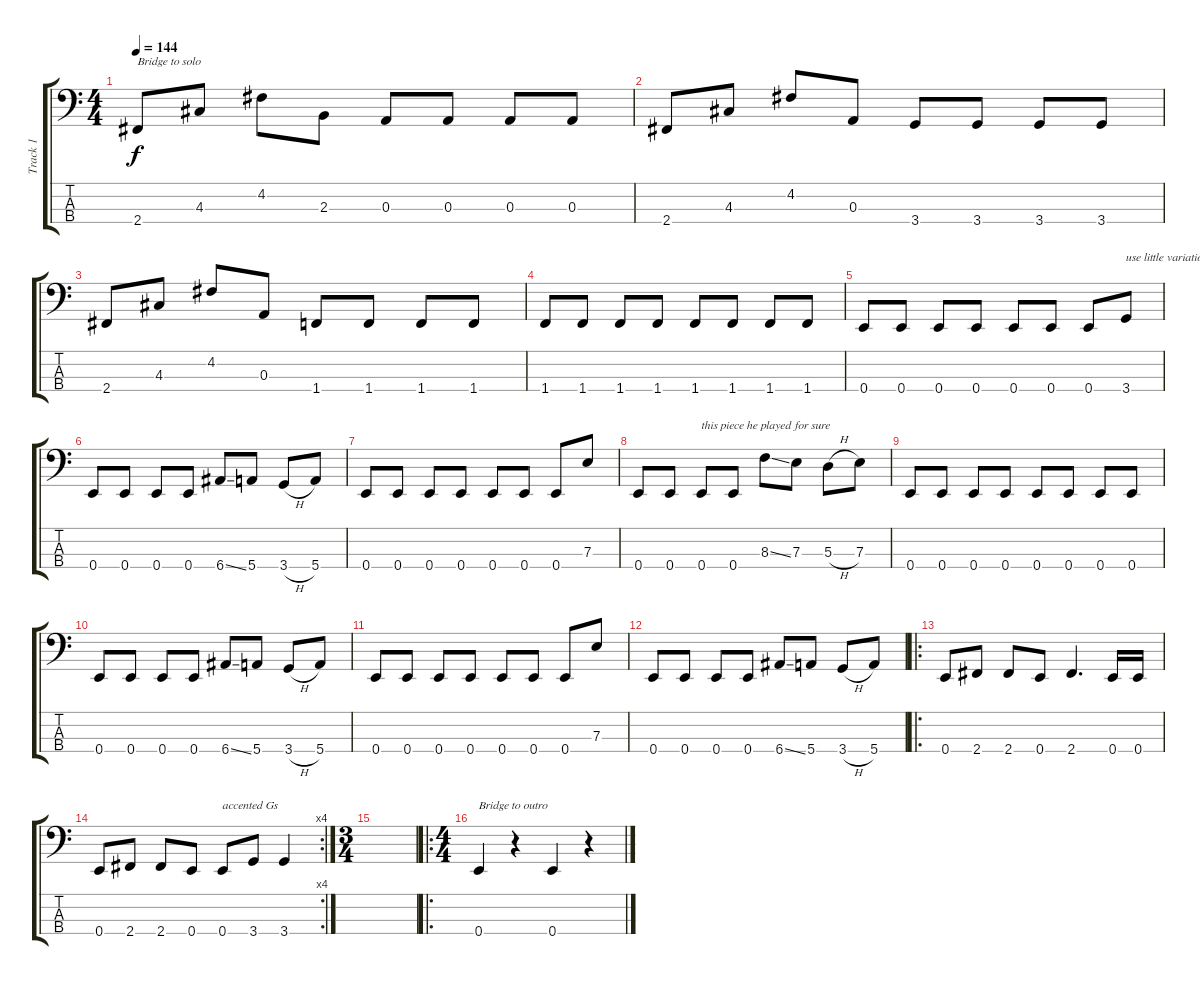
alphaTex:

\track ("Track 1" "Track 1") {instrument acousticguitarsteel}
\staff {score tabs}
\tuning (G2 D2 A1 E1) {hide}
\ts (4 4)
\tempo 144
\clef f4
\ks c
2.4.8{txt "Bridge to solo" dy f} 4.3.8 4.2.8 2.3.8 0.3.8 0.3.8 0.3.8 0.3.8 |
2.4.8 4.3.8 4.2.8 0.3.8 3.4.8 3.4.8 3.4.8 3.4.8 |
2.4.8 4.3.8 4.2.8 0.3.8 1.4.8 1.4.8 1.4.8 1.4.8 |
1.4.8 1.4.8 1.4.8 1.4.8 1.4.8 1.4.8 1.4.8 1.4.8 |
0.4.8 0.4.8 0.4.8 0.4.8 0.4.8 0.4.8 0.4.8 3.4.8{txt "use little variations"} |
0.4.8 0.4.8 0.4.8 0.4.8 6.4{ss}.8 5.4.8 3.4{h}.8 5.4.8 |
0.4.8 0.4.8 0.4.8 0.4.8 0.4.8 0.4.8 0.4.8 7.3.8 |
0.4.8 0.4.8 0.4.8{txt "this piece he played for sure"} 0.4.8 8.3{ss}.8 7.3.8 5.3{h}.8 7.3.8 |
0.4.8 0.4.8 0.4.8 0.4.8 0.4.8 0.4.8 0.4.8 0.4.8 |
0.4.8 0.4.8 0.4.8 0.4.8 6.4{ss}.8 5.4.8 3.4{h}.8 5.4.8 |
0.4.8 0.4.8 0.4.8 0.4.8 0.4.8 0.4.8 0.4.8 7.3.8 |
0.4.8 0.4.8 0.4.8 0.4.8 6.4{ss}.8 5.4.8 3.4{h}.8 5.4.8 |
\ro
0.4.8 2.4.8 2.4.8 0.4.8 2.4.4{d} 0.4.16 0.4.16 |
\rc 4
0.4.8 2.4.8 2.4.8 0.4.8 0.4.8{txt "accented Gs"} 3.4.8 3.4.4 |
\ts (3 4)
|
\ro
\ts (4 4)
0.4.4{txt "Bridge to outro"} r.4 0.4.4 r.4
